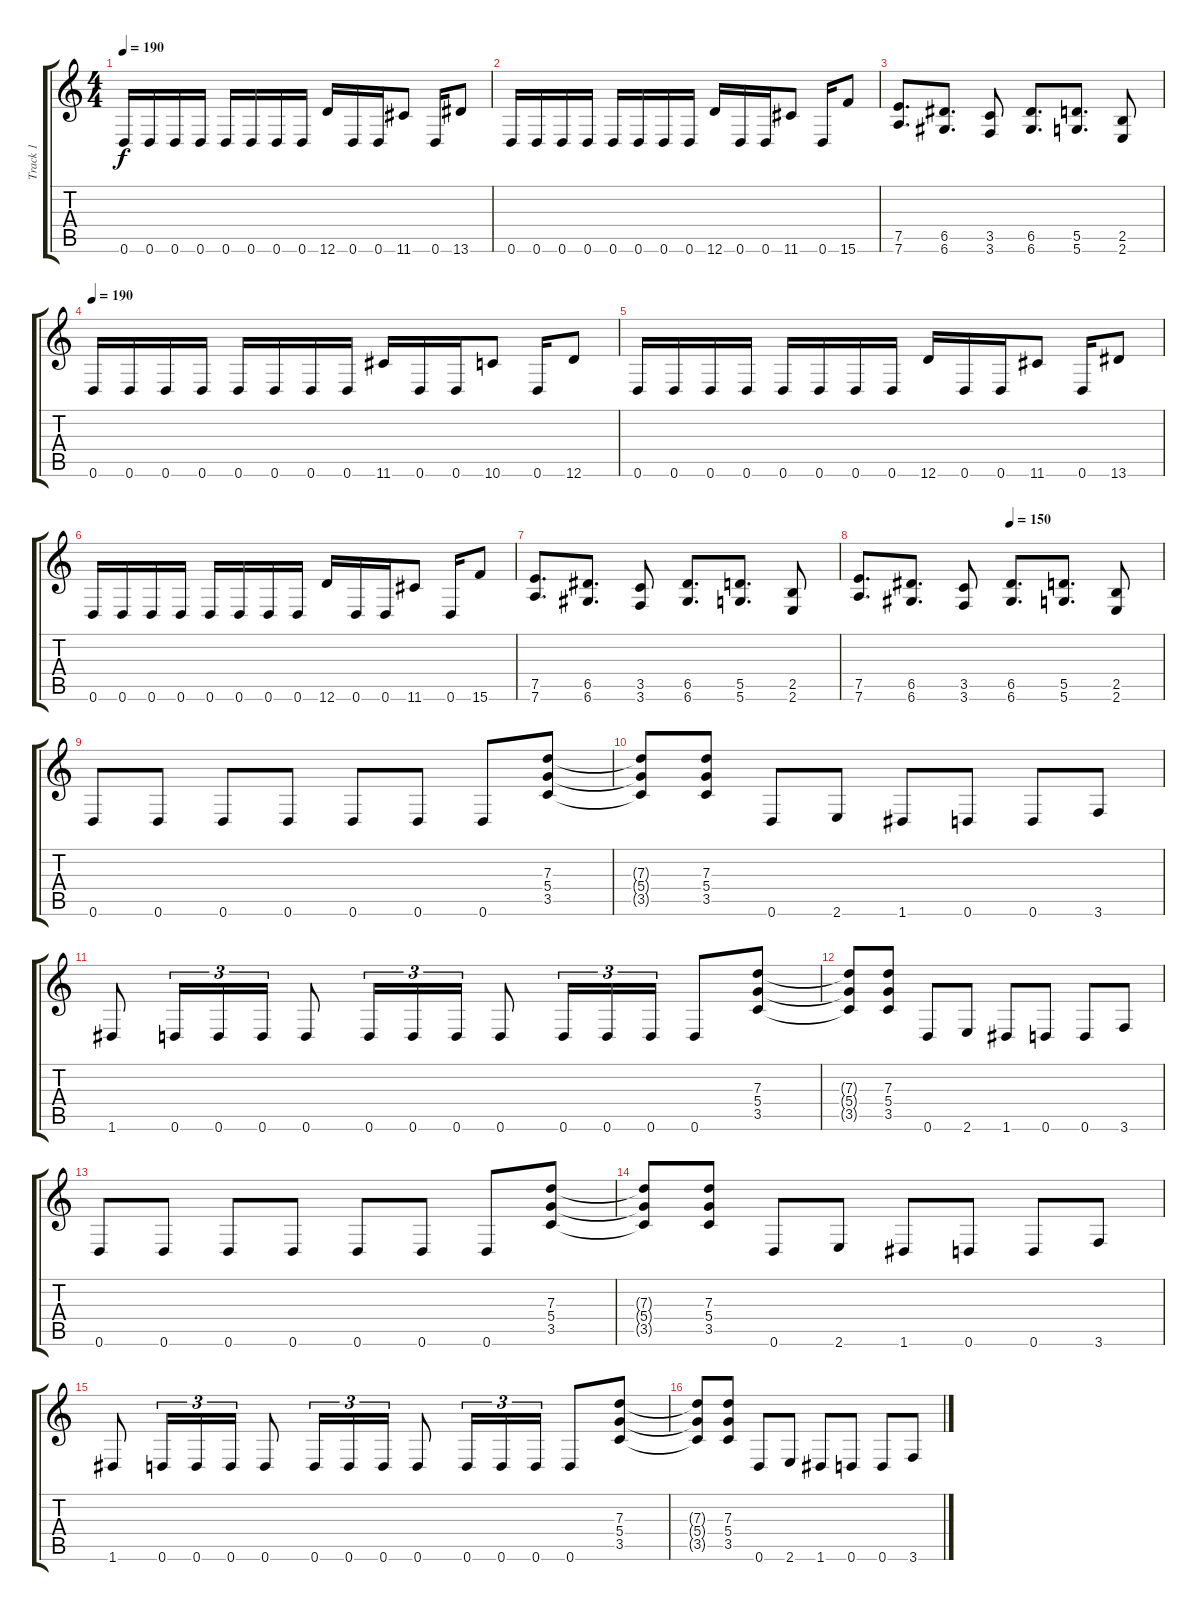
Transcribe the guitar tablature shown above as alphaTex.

\track ("Track 1" "Track 1") {instrument distortionguitar}
\staff {score tabs}
\tuning (E4 B3 G3 D3 A2 D2) {hide}
\ts (4 4)
\tempo 190
\clef g2
\ks c
0.6.16{dy f} 0.6.16 0.6.16 0.6.16 0.6.16 0.6.16 0.6.16 0.6.16 12.6.16 0.6.16 0.6.16 11.6.8 0.6.16 13.6.8 |
0.6.16 0.6.16 0.6.16 0.6.16 0.6.16 0.6.16 0.6.16 0.6.16 12.6.16 0.6.16 0.6.16 11.6.8 0.6.16 15.6.8 |
(7.5 7.6).8{d} (6.5 6.6).8{d} (3.5 3.6).8 (6.5 6.6).8{d} (5.5 5.6).8{d} (2.5 2.6).8 |
\tempo 190
0.6.16 0.6.16 0.6.16 0.6.16 0.6.16 0.6.16 0.6.16 0.6.16 11.6.16 0.6.16 0.6.16 10.6.8 0.6.16 12.6.8 |
0.6.16 0.6.16 0.6.16 0.6.16 0.6.16 0.6.16 0.6.16 0.6.16 12.6.16 0.6.16 0.6.16 11.6.8 0.6.16 13.6.8 |
0.6.16 0.6.16 0.6.16 0.6.16 0.6.16 0.6.16 0.6.16 0.6.16 12.6.16 0.6.16 0.6.16 11.6.8 0.6.16 15.6.8 |
(7.5 7.6).8{d} (6.5 6.6).8{d} (3.5 3.6).8 (6.5 6.6).8{d} (5.5 5.6).8{d} (2.5 2.6).8 |
\tempo (150 0.5)
(7.5 7.6).8{d} (6.5 6.6).8{d} (3.5 3.6).8 (6.5 6.6).8{d} (5.5 5.6).8{d} (2.5 2.6).8 |
0.6.8 0.6.8 0.6.8 0.6.8 0.6.8 0.6.8 0.6.8 (7.3 5.4 3.5).8 |
(7.3{t} 5.4{t} 3.5{t}).8 (7.3 5.4 3.5).8 0.6.8 2.6.8 1.6.8 0.6.8 0.6.8 3.6.8 |
1.6.8 0.6.16{tu (3 2)} 0.6.16{tu (3 2)} 0.6.16{tu (3 2)} 0.6.8 0.6.16{tu (3 2)} 0.6.16{tu (3 2)} 0.6.16{tu (3 2)} 0.6.8 0.6.16{tu (3 2)} 0.6.16{tu (3 2)} 0.6.16{tu (3 2)} 0.6.8 (7.3 5.4 3.5).8 |
(7.3{t} 5.4{t} 3.5{t}).8 (7.3 5.4 3.5).8 0.6.8 2.6.8 1.6.8 0.6.8 0.6.8 3.6.8 |
0.6.8 0.6.8 0.6.8 0.6.8 0.6.8 0.6.8 0.6.8 (7.3 5.4 3.5).8 |
(7.3{t} 5.4{t} 3.5{t}).8 (7.3 5.4 3.5).8 0.6.8 2.6.8 1.6.8 0.6.8 0.6.8 3.6.8 |
1.6.8 0.6.16{tu (3 2)} 0.6.16{tu (3 2)} 0.6.16{tu (3 2)} 0.6.8 0.6.16{tu (3 2)} 0.6.16{tu (3 2)} 0.6.16{tu (3 2)} 0.6.8 0.6.16{tu (3 2)} 0.6.16{tu (3 2)} 0.6.16{tu (3 2)} 0.6.8 (7.3 5.4 3.5).8 |
(7.3{t} 5.4{t} 3.5{t}).8 (7.3 5.4 3.5).8 0.6.8 2.6.8 1.6.8 0.6.8 0.6.8 3.6.8
